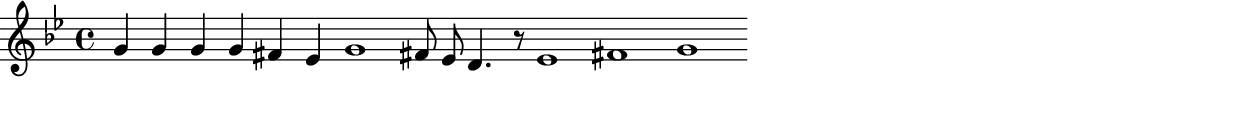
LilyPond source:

%% Generated by lilypond-book.py
%% Options: [exampleindent=10.16\mm,indent=0\mm,line-width=160\mm]
\include "lilypond-book-preamble.ly"


% ****************************************************************
% Start cut-&-pastable-section
% ****************************************************************



\paper {
  indent = 0\mm
  line-width = 160\mm
  % offset the left padding, also add 1mm as lilypond creates cropped
  % images with a little space on the right
  line-width = #(- line-width (* mm  3.000000) (* mm 1))
}

\layout {
  
}





% ****************************************************************
% ly snippet:
% ****************************************************************
\sourcefilename "arabic-improvisation.ly"
\sourcefileline 0
%% DO NOT EDIT this file manually; it is automatically
%% generated from LSR http://lsr.dsi.unimi.it
%% Make any changes in LSR itself, or in Documentation/snippets/new/ ,
%% and then run scripts/auxiliar/makelsr.py
%%
%% This file is in the public domain.
\version "2.15.32"

\header {
  lsrtags = "world-music"

%% Translation of GIT committish: 6977ddc9a3b63ea810eaecb864269c7d847ccf98
  texidoces = "
Para las improvisaciones o @emph{taqasim} que son libres durante unos
momentos, se puede omitir la indicación de compás y se puede usar
@code{\\cadenzaOn}.  Podría ser necesario ajustar el estilo de
alteraciones accidentales, porque la ausencia de líneas divisorias
hará que la alteración aparezca una sola vez.  He aquí un ejemplo de
cómo podría ser el comienzo de una improvisación @emph{hijaz}:

"
doctitlees = "Improvisación de música árabe"


%% Translation of GIT committish: 0a868be38a775ecb1ef935b079000cebbc64de40
  texidocde = "
Bei Improvisation oder @emph{taqasim}, die zeitlich frei gespielt
werden, kann die Taktart ausgelassen werden und @code{\\cadenzaOn}
kann eingesetzt werden.  Es kann nötig sein, den Versetzungszeichenstil
anzupassen, weil sonst die Versetzungszeichen nur einmal ausgegeben
werden, da keine Taktlinien gesetzt sind.  Hier ein Beispiel, wie
der Beginn einer @emph{hijaz}-Improvisation aussehen könnte:

"

  doctitlede = "Arabische Improvisation"

%% Translation of GIT committish: 3b125956b08d27ef39cd48bfa3a2f1e1bb2ae8b4
  texidocfr = "
Lorsque les improvisations ou @emph{taqasim} sont temporairement libres,
la métrique peut ne pas apparaître, auquel cas on utilisera un
@code{\\cadenzaOn}.  Les altérations accidentelles devront alors être
répétées en raison de l'absence de barre de mesure.  Voici comment
pourrait débuter une improvisation de @emph{hijaz}.

"
  doctitlefr = "Improvisation en musique arabe"


  texidoc = "
For improvisations or taqasim which are temporarily free, the time
signature can be omitted and @code{\\cadenzaOn} can be used.  Adjusting
the accidental style might be required, since the absence of bar lines
will cause the accidental to be marked only once.  Here is an example
of what could be the start of a hijaz improvisation:

"
  doctitle = "Arabic improvisation"
} % begin verbatim


\include "arabic.ly"

\relative sol' {
  \key re \kurd
  \accidentalStyle "forget"
  \cadenzaOn
  sol4 sol sol sol fad mib sol1 fad8 mib re4. r8 mib1 fad sol
}



% ****************************************************************
% end ly snippet
% ****************************************************************
